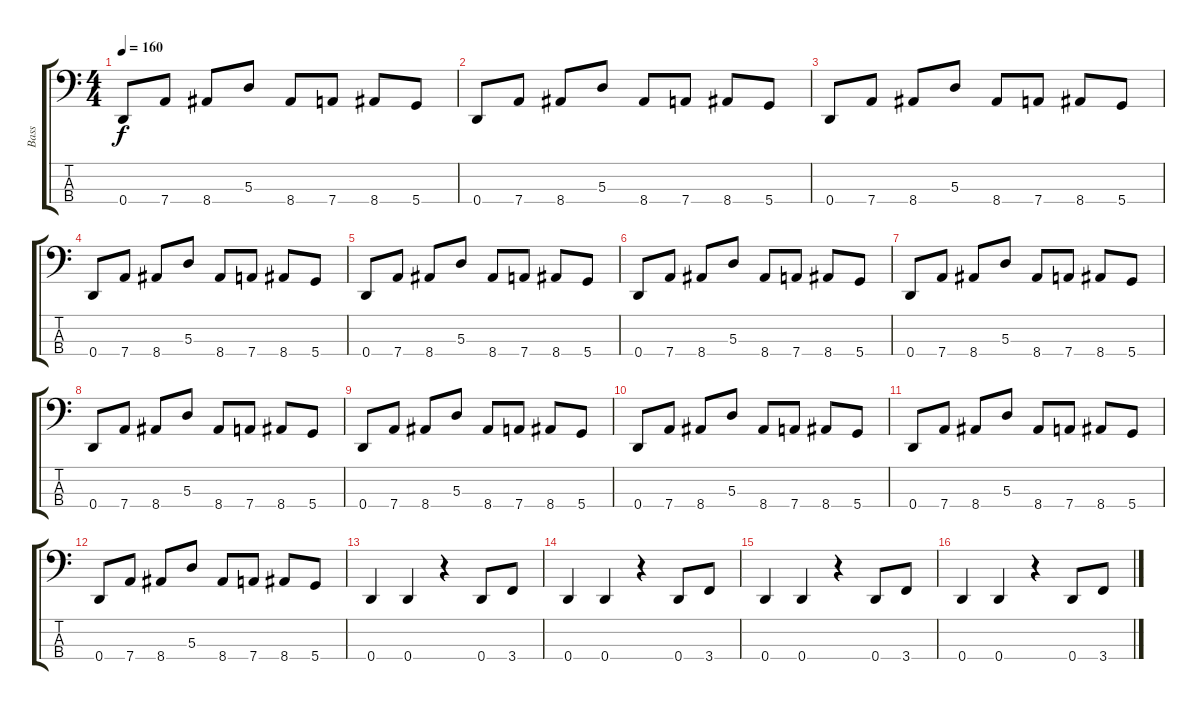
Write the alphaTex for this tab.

\track ("Bass" "Bass") {instrument electricbassfinger}
\staff {score tabs}
\tuning (G2 D2 A1 D1) {hide}
\ts (4 4)
\tempo 160
\clef f4
\ks c
0.4.8{dy f} 7.4.8 8.4.8 5.3.8 8.4.8 7.4.8 8.4.8 5.4.8 |
0.4.8 7.4.8 8.4.8 5.3.8 8.4.8 7.4.8 8.4.8 5.4.8 |
0.4.8 7.4.8 8.4.8 5.3.8 8.4.8 7.4.8 8.4.8 5.4.8 |
0.4.8 7.4.8 8.4.8 5.3.8 8.4.8 7.4.8 8.4.8 5.4.8 |
0.4.8 7.4.8 8.4.8 5.3.8 8.4.8 7.4.8 8.4.8 5.4.8 |
0.4.8 7.4.8 8.4.8 5.3.8 8.4.8 7.4.8 8.4.8 5.4.8 |
0.4.8 7.4.8 8.4.8 5.3.8 8.4.8 7.4.8 8.4.8 5.4.8 |
0.4.8 7.4.8 8.4.8 5.3.8 8.4.8 7.4.8 8.4.8 5.4.8 |
0.4.8 7.4.8 8.4.8 5.3.8 8.4.8 7.4.8 8.4.8 5.4.8 |
0.4.8 7.4.8 8.4.8 5.3.8 8.4.8 7.4.8 8.4.8 5.4.8 |
0.4.8 7.4.8 8.4.8 5.3.8 8.4.8 7.4.8 8.4.8 5.4.8 |
0.4.8 7.4.8 8.4.8 5.3.8 8.4.8 7.4.8 8.4.8 5.4.8 |
0.4.4 0.4.4 r.4{volume 8} 0.4.8 3.4.8{volume 7} |
0.4.4 0.4.4{volume 6} r.4{volume 5} 0.4.8 3.4.8{volume 4} |
0.4.4 0.4.4 r.4 0.4.8 3.4.8 |
0.4.4 0.4.4 r.4 0.4.8 3.4.8
